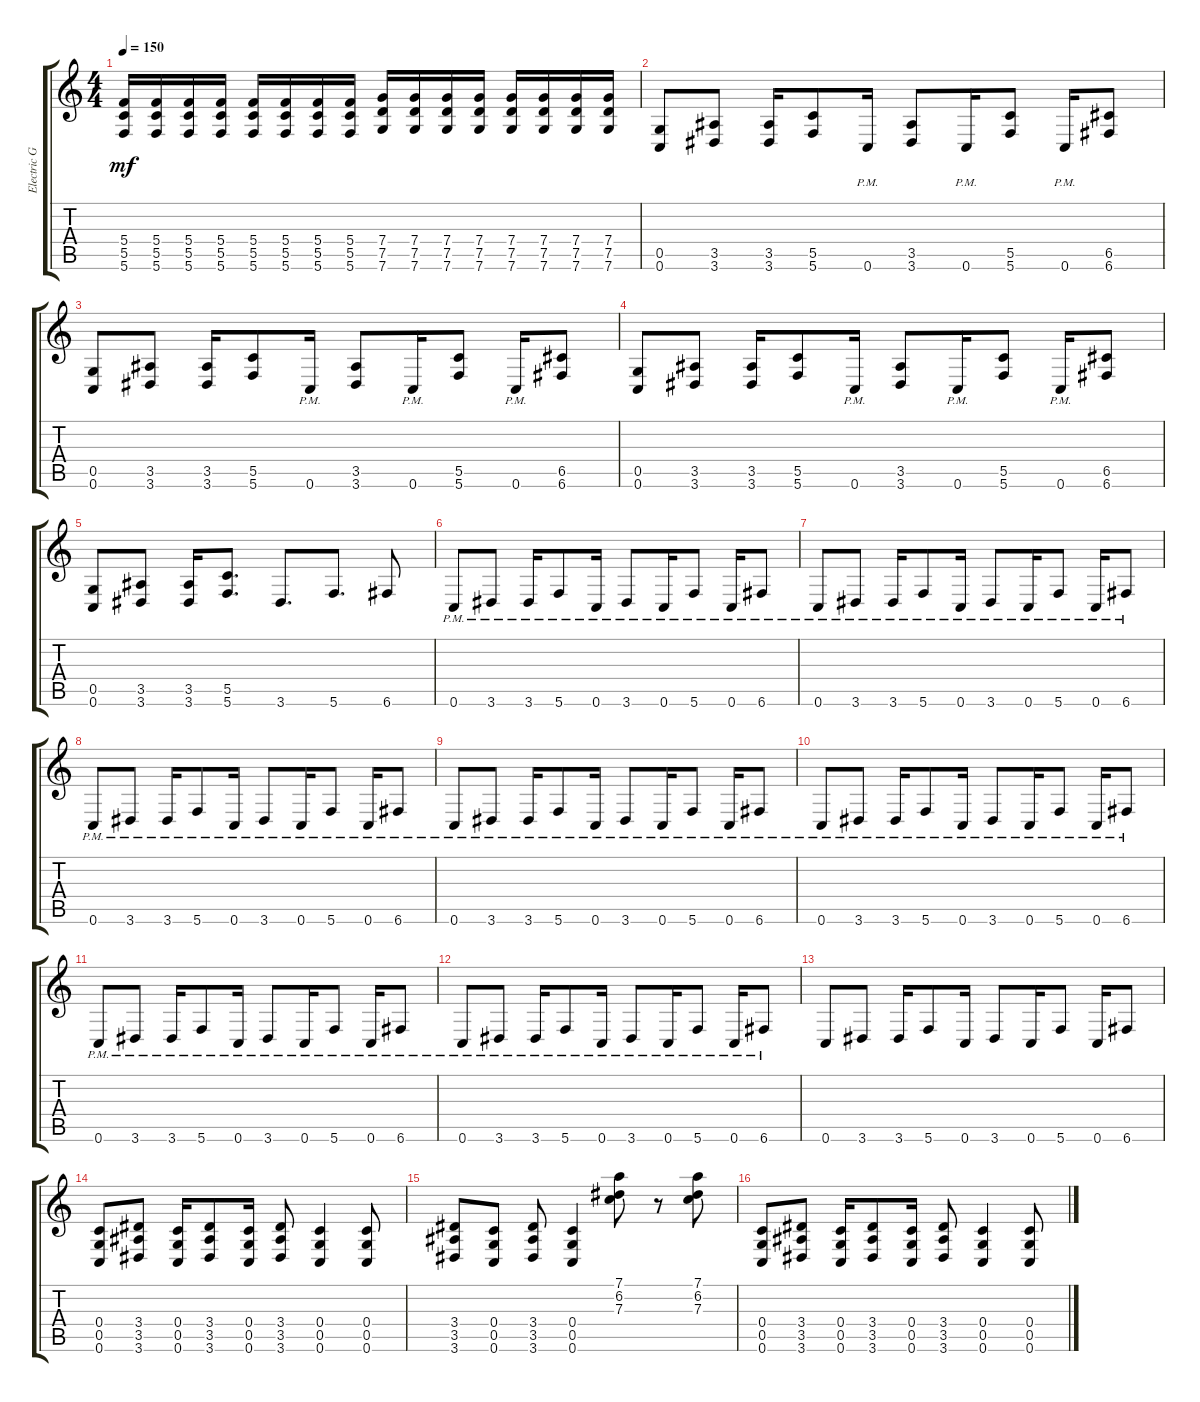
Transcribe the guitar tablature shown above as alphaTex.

\track ("Electric Guitar" "Electric G") {instrument distortionguitar}
\staff {score tabs}
\tuning (D4 A3 F3 C3 G2 C2) {hide}
\ts (4 4)
\tempo 150
\clef g2
\ks c
(5.4 5.5 5.6).16{dy mf} (5.4 5.5 5.6).16 (5.4 5.5 5.6).16 (5.4 5.5 5.6).16 (5.4 5.5 5.6).16 (5.4 5.5 5.6).16 (5.4 5.5 5.6).16 (5.4 5.5 5.6).16 (7.4 7.5 7.6).16 (7.4 7.5 7.6).16 (7.4 7.5 7.6).16 (7.4 7.5 7.6).16 (7.4 7.5 7.6).16 (7.4 7.5 7.6).16 (7.4 7.5 7.6).16 (7.4 7.5 7.6).16 |
(0.5 0.6).8 (3.5 3.6).8 (3.5 3.6).16 (5.5 5.6).8 0.6{pm}.16 (3.5 3.6).8 0.6{pm}.16 (5.5 5.6).8 0.6{pm}.16 (6.5 6.6).8 |
(0.5 0.6).8 (3.5 3.6).8 (3.5 3.6).16 (5.5 5.6).8 0.6{pm}.16 (3.5 3.6).8 0.6{pm}.16 (5.5 5.6).8 0.6{pm}.16 (6.5 6.6).8 |
(0.5 0.6).8 (3.5 3.6).8 (3.5 3.6).16 (5.5 5.6).8 0.6{pm}.16 (3.5 3.6).8 0.6{pm}.16 (5.5 5.6).8 0.6{pm}.16 (6.5 6.6).8 |
(0.5 0.6).8 (3.5 3.6).8 (3.5 3.6).16 (5.5 5.6).8{d} 3.6.8{d} 5.6.8{d} 6.6.8 |
0.6{pm}.8 3.6{pm}.8 3.6{pm}.16 5.6{pm}.8 0.6{pm}.16 3.6{pm}.8 0.6{pm}.16 5.6{pm}.8 0.6{pm}.16 6.6{pm}.8 |
0.6{pm}.8 3.6{pm}.8 3.6{pm}.16 5.6{pm}.8 0.6{pm}.16 3.6{pm}.8 0.6{pm}.16 5.6{pm}.8 0.6{pm}.16 6.6{pm}.8 |
0.6{pm}.8 3.6{pm}.8 3.6{pm}.16 5.6{pm}.8 0.6{pm}.16 3.6{pm}.8 0.6{pm}.16 5.6{pm}.8 0.6{pm}.16 6.6{pm}.8 |
0.6{pm}.8 3.6{pm}.8 3.6{pm}.16 5.6{pm}.8 0.6{pm}.16 3.6{pm}.8 0.6{pm}.16 5.6{pm}.8 0.6{pm}.16 6.6{pm}.8 |
0.6{pm}.8 3.6{pm}.8 3.6{pm}.16 5.6{pm}.8 0.6{pm}.16 3.6{pm}.8 0.6{pm}.16 5.6{pm}.8 0.6{pm}.16 6.6{pm}.8 |
0.6{pm}.8 3.6{pm}.8 3.6{pm}.16 5.6{pm}.8 0.6{pm}.16 3.6{pm}.8 0.6{pm}.16 5.6{pm}.8 0.6{pm}.16 6.6{pm}.8 |
0.6{pm}.8 3.6{pm}.8 3.6{pm}.16 5.6{pm}.8 0.6{pm}.16 3.6{pm}.8 0.6{pm}.16 5.6{pm}.8 0.6{pm}.16 6.6{pm}.8 |
0.6.8 3.6.8 3.6.16 5.6.8 0.6.16 3.6.8 0.6.16 5.6.8 0.6.16 6.6.8 |
(0.4 0.5 0.6).8 (3.4 3.5 3.6).8 (0.4 0.5 0.6).16 (3.4 3.5 3.6).8 (0.4 0.5 0.6).16 (3.4 3.5 3.6).8 (0.4 0.5 0.6).4 (0.4 0.5 0.6).8 |
(3.4 3.5 3.6).8 (0.4 0.5 0.6).8 (3.4 3.5 3.6).8 (0.4 0.5 0.6).4 (7.1 6.2 7.3).8 r.8 (7.1 6.2 7.3).8 |
(0.4 0.5 0.6).8 (3.4 3.5 3.6).8 (0.4 0.5 0.6).16 (3.4 3.5 3.6).8 (0.4 0.5 0.6).16 (3.4 3.5 3.6).8 (0.4 0.5 0.6).4 (0.4 0.5 0.6).8
